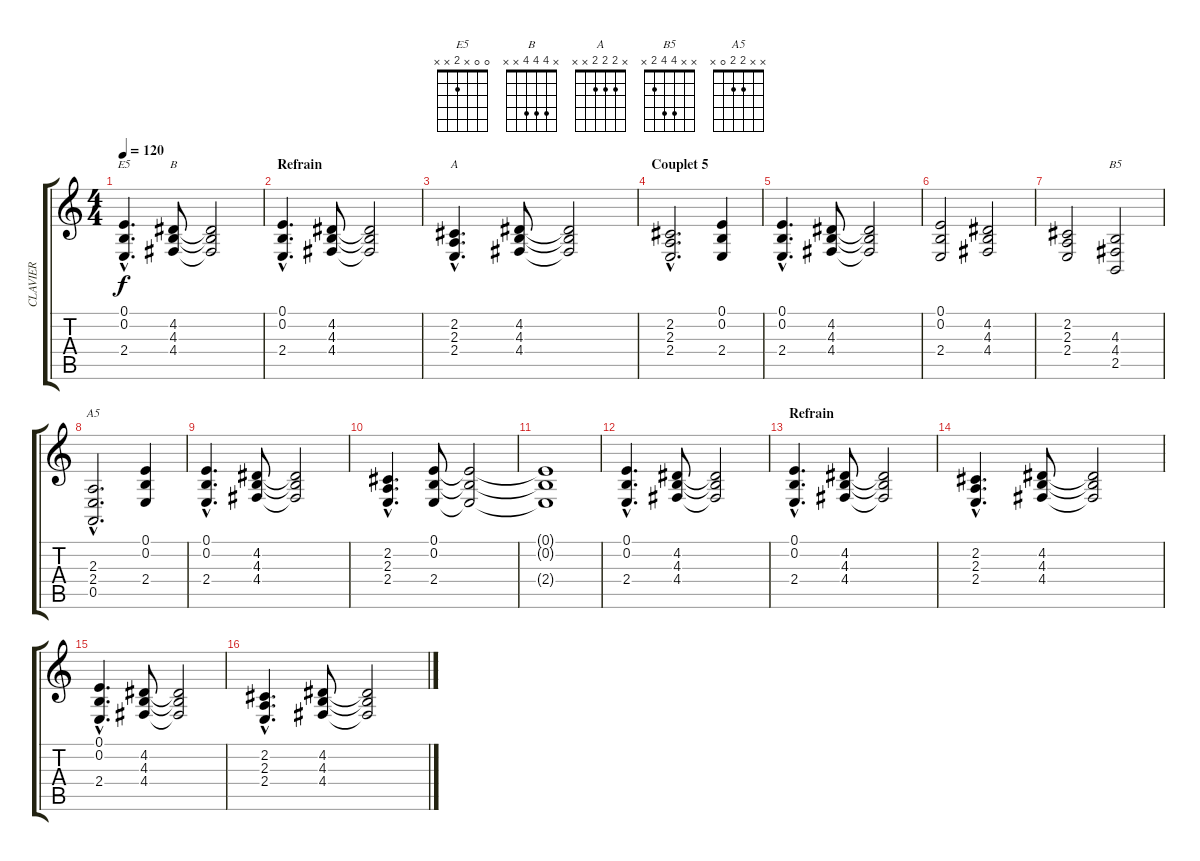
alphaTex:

\track ("CLAVIER" "CLAVIER") {instrument electricpiano1}
\staff {score tabs}
\tuning (E4 B3 G3 D3 A2 E2) {hide}
\chord ("E5" 0 0 x 2 x x)
\chord ("B" x 4 4 4 x x)
\chord ("A" x 2 2 2 x x)
\chord ("B5" x x 4 4 2 x)
\chord ("A5" x x 2 2 0 x)
\ts (4 4)
\tempo 120
\clef g2
\ks c
(0.1{hac} 0.2{hac} 2.4{hac}).4{d ch "E5" dy f} (4.2 4.3 4.4).8{ch "B"} (4.2{t} 4.3{t} 4.4{t}).2 |
\section ("" "Refrain")
(0.1{hac} 0.2{hac} 2.4{hac}).4{d} (4.2 4.3 4.4).8 (4.2{t} 4.3{t} 4.4{t}).2 |
(2.2{hac} 2.3{hac} 2.4{hac}).4{d ch "A"} (4.2 4.3 4.4).8 (4.2{t} 4.3{t} 4.4{t}).2 |
\section ("" "Couplet 5")
(2.2{hac} 2.3{hac} 2.4{hac}).2{d} (0.1 0.2 2.4).4 |
(0.1{hac} 0.2{hac} 2.4{hac}).4{d} (4.2 4.3 4.4).8 (4.2{t} 4.3{t} 4.4{t}).2 |
(0.1 0.2 2.4).2 (4.2 4.3 4.4).2 |
(2.2 2.3 2.4).2 (4.3 4.4 2.5).2{ch "B5"} |
(2.3{hac} 2.4{hac} 0.5{hac}).2{d ch "A5"} (0.1 0.2 2.4).4 |
(0.1{hac} 0.2{hac} 2.4{hac}).4{d} (4.2 4.3 4.4).8 (4.2{t} 4.3{t} 4.4{t}).2 |
(2.2{hac} 2.3{hac} 2.4{hac}).4{d} (0.1 0.2 2.4).8 (0.1{t} 0.2{t} 2.4{t}).2 |
(0.1{t} 0.2{t} 2.4{t}).1 |
(0.1{hac} 0.2{hac} 2.4{hac}).4{d} (4.2 4.3 4.4).8 (4.2{t} 4.3{t} 4.4{t}).2 |
\section ("" "Refrain")
(0.1{hac} 0.2{hac} 2.4{hac}).4{d} (4.2 4.3 4.4).8 (4.2{t} 4.3{t} 4.4{t}).2 |
(2.2{hac} 2.3{hac} 2.4{hac}).4{d} (4.2 4.3 4.4).8 (4.2{t} 4.3{t} 4.4{t}).2 |
(0.1{hac} 0.2{hac} 2.4{hac}).4{d} (4.2 4.3 4.4).8 (4.2{t} 4.3{t} 4.4{t}).2 |
(2.2{hac} 2.3{hac} 2.4{hac}).4{d} (4.2 4.3 4.4).8 (4.2{t} 4.3{t} 4.4{t}).2
